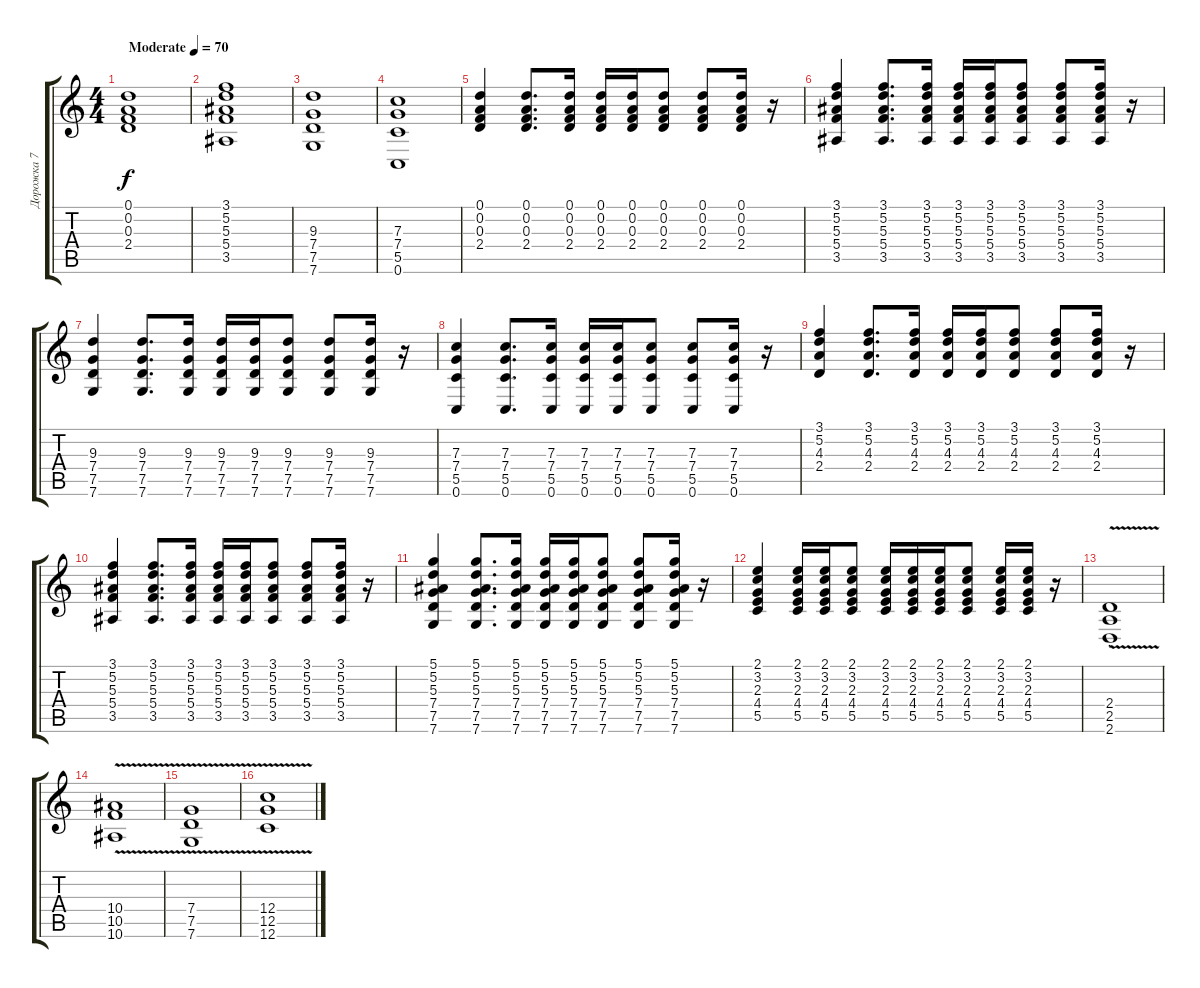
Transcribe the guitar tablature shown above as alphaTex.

\track ("Дорожка 7" "Дорожка 7") {instrument acousticguitarnylon}
\staff {score tabs}
\tuning (D4 A3 F3 C3 G2 C2) {hide}
\ts (4 4)
\tempo (70 "Moderate")
\clef g2
\ks c
(0.1 0.2 0.3 2.4).1{dy f instrument acousticguitarnylon} |
(3.1 5.2 5.3 5.4 3.5).1 |
(9.3 7.4 7.5 7.6).1 |
(7.3 7.4 5.5 0.6).1 |
(0.1 0.2 0.3 2.4).4 (0.1 0.2 0.3 2.4).8{d} (0.1 0.2 0.3 2.4).16 (0.1 0.2 0.3 2.4).16 (0.1 0.2 0.3 2.4).16 (0.1 0.2 0.3 2.4).8 (0.1 0.2 0.3 2.4).8 (0.1 0.2 0.3 2.4).16 r.16 |
(3.1 5.2 5.3 5.4 3.5).4 (3.1 5.2 5.3 5.4 3.5).8{d} (3.1 5.2 5.3 5.4 3.5).16 (3.1 5.2 5.3 5.4 3.5).16 (3.1 5.2 5.3 5.4 3.5).16 (3.1 5.2 5.3 5.4 3.5).8 (3.1 5.2 5.3 5.4 3.5).8 (3.1 5.2 5.3 5.4 3.5).16 r.16 |
(9.3 7.4 7.5 7.6).4 (9.3 7.4 7.5 7.6).8{d} (9.3 7.4 7.5 7.6).16 (9.3 7.4 7.5 7.6).16 (9.3 7.4 7.5 7.6).16 (9.3 7.4 7.5 7.6).8 (9.3 7.4 7.5 7.6).8 (9.3 7.4 7.5 7.6).16 r.16 |
(7.3 7.4 5.5 0.6).4 (7.3 7.4 5.5 0.6).8{d} (7.3 7.4 5.5 0.6).16 (7.3 7.4 5.5 0.6).16 (7.3 7.4 5.5 0.6).16 (7.3 7.4 5.5 0.6).8 (7.3 7.4 5.5 0.6).8 (7.3 7.4 5.5 0.6).16 r.16 |
(3.1 5.2 4.3 2.4).4 (3.1 5.2 4.3 2.4).8{d} (3.1 5.2 4.3 2.4).16 (3.1 5.2 4.3 2.4).16 (3.1 5.2 4.3 2.4).16 (3.1 5.2 4.3 2.4).8 (3.1 5.2 4.3 2.4).8 (3.1 5.2 4.3 2.4).16 r.16 |
(3.1 5.2 5.3 5.4 3.5).4 (3.1 5.2 5.3 5.4 3.5).8{d} (3.1 5.2 5.3 5.4 3.5).16 (3.1 5.2 5.3 5.4 3.5).16 (3.1 5.2 5.3 5.4 3.5).16 (3.1 5.2 5.3 5.4 3.5).8 (3.1 5.2 5.3 5.4 3.5).8 (3.1 5.2 5.3 5.4 3.5).16 r.16 |
(5.1 5.2 5.3 7.4 7.5 7.6).4 (5.1 5.2 5.3 7.4 7.5 7.6).8{d} (5.1 5.2 5.3 7.4 7.5 7.6).16 (5.1 5.2 5.3 7.4 7.5 7.6).16 (5.1 5.2 5.3 7.4 7.5 7.6).16 (5.1 5.2 5.3 7.4 7.5 7.6).8 (5.1 5.2 5.3 7.4 7.5 7.6).8 (5.1 5.2 5.3 7.4 7.5 7.6).16 r.16 |
(2.1 3.2 2.3 4.4 5.5).4 (2.1 3.2 2.3 4.4 5.5).16 (2.1 3.2 2.3 4.4 5.5).16 (2.1 3.2 2.3 4.4 5.5).8 (2.1 3.2 2.3 4.4 5.5).16 (2.1 3.2 2.3 4.4 5.5).16 (2.1 3.2 2.3 4.4 5.5).16 (2.1 3.2 2.3 4.4 5.5).8 (2.1 3.2 2.3 4.4 5.5).16 (2.1 3.2 2.3 4.4 5.5).16 r.16 |
(2.4{v} 2.5{v st} 2.6{v}).1{volume 13 balance 5 instrument overdrivenguitar} |
(10.4{v} 10.5{v} 10.6{v}).1{balance 11} |
(7.4{v} 7.5{v} 7.6{v}).1{balance 5} |
(12.4{v} 12.5{v} 12.6{v}).1{balance 11}
